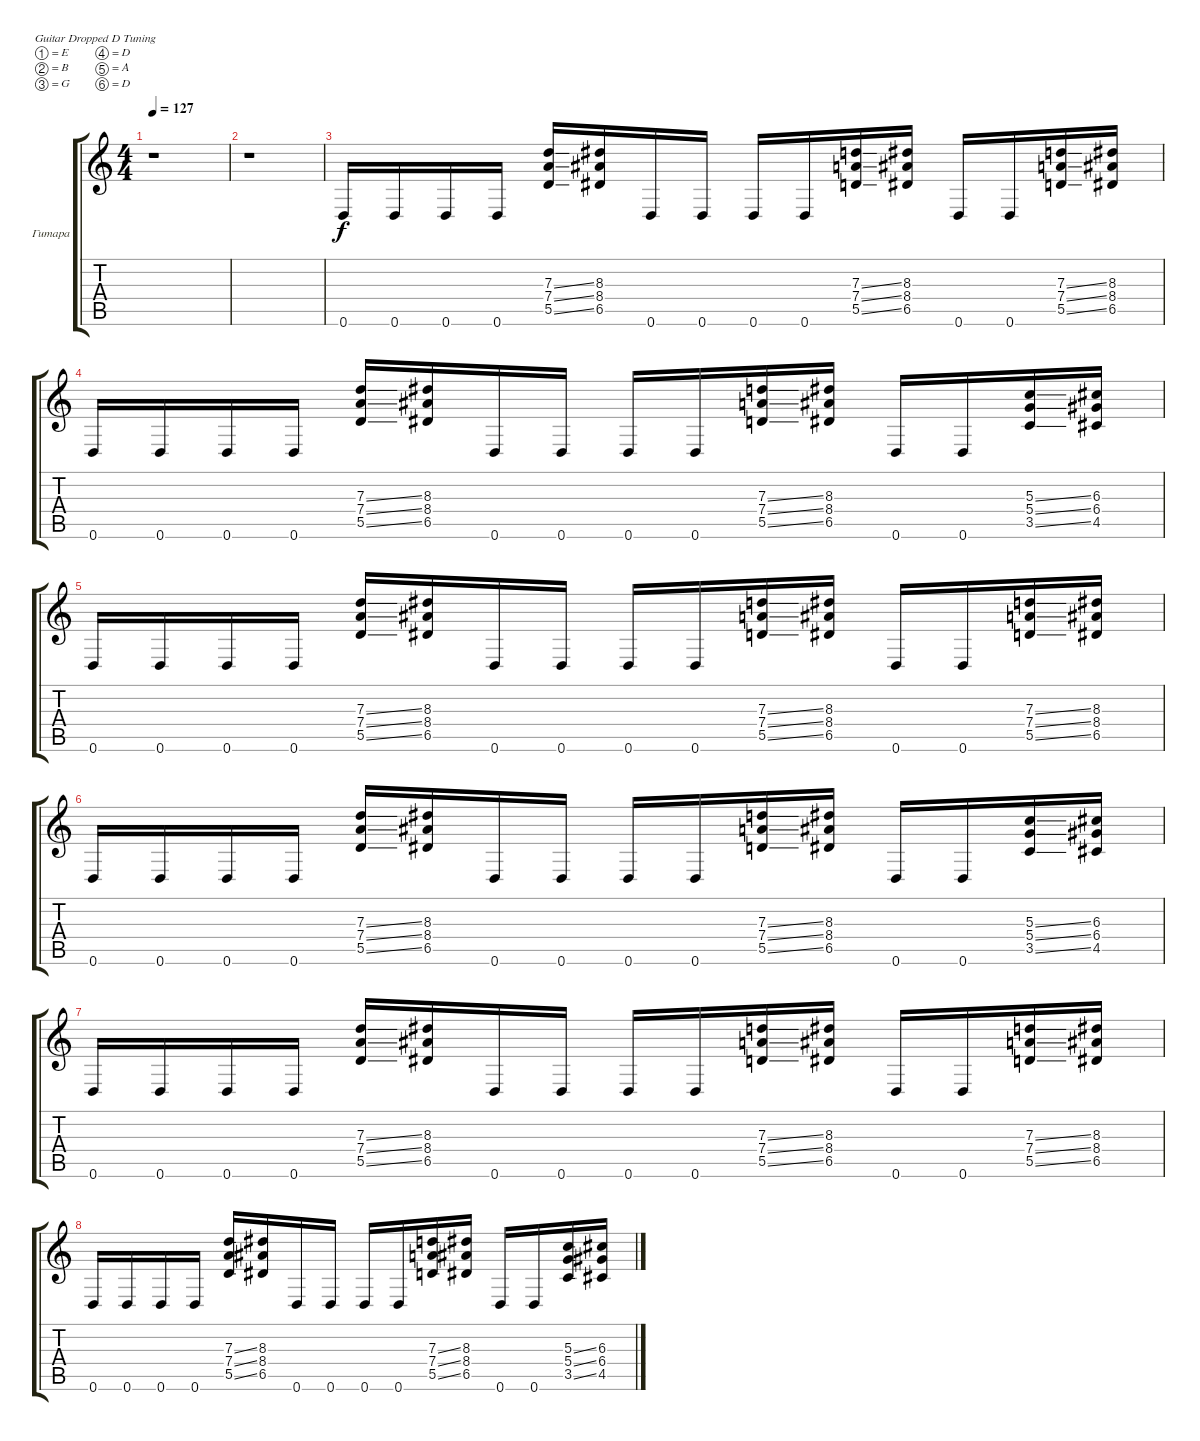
\bracketExtendMode groupsimilarinstruments
\firstSystemTrackNameOrientation horizontal
\otherSystemsTrackNameOrientation horizontal
\track ("Гитара 1" "Гитара") {instrument distortionguitar}
\staff {score tabs}
\tuning (E4 B3 G3 D3 A2 D2)
\ts (4 4)
\tempo 127
\clef g2
\ks c
r.1{dy f} |
r.1 |
0.6.16 0.6.16 0.6.16 0.6.16 (7.3{ss} 7.4{ss} 5.5{ss}).16 (8.3 8.4 6.5).16 0.6.16 0.6.16 0.6.16 0.6.16 (7.3{ss} 7.4{ss} 5.5{ss}).16 (8.3 8.4 6.5).16 0.6.16 0.6.16 (7.3{ss} 7.4{ss} 5.5{ss}).16 (8.3 8.4 6.5).16 |
0.6.16 0.6.16 0.6.16 0.6.16 (7.3{ss} 7.4{ss} 5.5{ss}).16 (8.3 8.4 6.5).16 0.6.16 0.6.16 0.6.16 0.6.16 (7.3{ss} 7.4{ss} 5.5{ss}).16 (8.3 8.4 6.5).16 0.6.16 0.6.16 (5.3{ss} 5.4{ss} 3.5{ss}).16 (6.3 6.4 4.5).16 |
0.6.16 0.6.16 0.6.16 0.6.16 (7.3{ss} 7.4{ss} 5.5{ss}).16 (8.3 8.4 6.5).16 0.6.16 0.6.16 0.6.16 0.6.16 (7.3{ss} 7.4{ss} 5.5{ss}).16 (8.3 8.4 6.5).16 0.6.16 0.6.16 (7.3{ss} 7.4{ss} 5.5{ss}).16 (8.3 8.4 6.5).16 |
0.6.16 0.6.16 0.6.16 0.6.16 (7.3{ss} 7.4{ss} 5.5{ss}).16 (8.3 8.4 6.5).16 0.6.16 0.6.16 0.6.16 0.6.16 (7.3{ss} 7.4{ss} 5.5{ss}).16 (8.3 8.4 6.5).16 0.6.16 0.6.16 (5.3{ss} 5.4{ss} 3.5{ss}).16 (6.3 6.4 4.5).16 |
0.6.16 0.6.16 0.6.16 0.6.16 (7.3{ss} 7.4{ss} 5.5{ss}).16 (8.3 8.4 6.5).16 0.6.16 0.6.16 0.6.16 0.6.16 (7.3{ss} 7.4{ss} 5.5{ss}).16 (8.3 8.4 6.5).16 0.6.16 0.6.16 (7.3{ss} 7.4{ss} 5.5{ss}).16 (8.3 8.4 6.5).16 |
0.6.16 0.6.16 0.6.16 0.6.16 (7.3{ss} 7.4{ss} 5.5{ss}).16 (8.3 8.4 6.5).16 0.6.16 0.6.16 0.6.16 0.6.16 (7.3{ss} 7.4{ss} 5.5{ss}).16 (8.3 8.4 6.5).16 0.6.16 0.6.16 (5.3{ss} 5.4{ss} 3.5{ss}).16 (6.3 6.4 4.5).16
